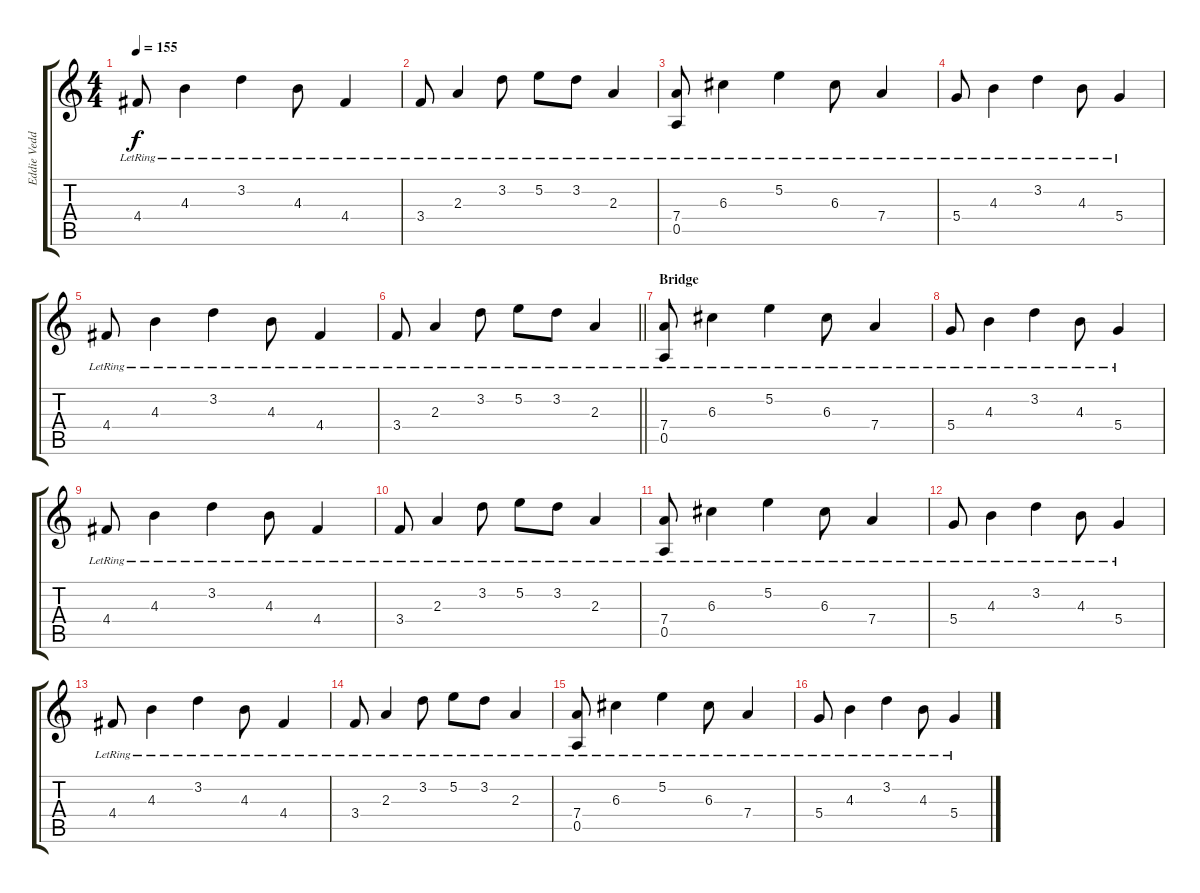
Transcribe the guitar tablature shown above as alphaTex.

\track ("Eddie Vedder" "Eddie Vedd") {instrument electricguitarclean}
\staff {score tabs}
\tuning (E4 B3 G3 D3 A2 E2) {hide}
\ts (4 4)
\tempo 155
\clef g2
\ks c
4.4{lr}.8{dy f} 4.3{lr}.4 3.2{lr}.4 4.3{lr}.8 4.4{lr}.4 |
3.4{lr}.8 2.3{lr}.4 3.2{lr}.8 5.2{lr}.8 3.2{lr}.8 2.3{lr}.4 |
(7.4{lr} 0.5{lr}).8 6.3{lr}.4 5.2{lr}.4 6.3{lr}.8 7.4{lr}.4 |
5.4{lr}.8 4.3{lr}.4 3.2{lr}.4 4.3{lr}.8 5.4{lr}.4 |
4.4{lr}.8 4.3{lr}.4 3.2{lr}.4 4.3{lr}.8 4.4{lr}.4 |
\barLineRight lightlight
3.4{lr}.8 2.3{lr}.4 3.2{lr}.8 5.2{lr}.8 3.2{lr}.8 2.3{lr}.4 |
\section ("" "Bridge")
(7.4{lr} 0.5{lr}).8 6.3{lr}.4 5.2{lr}.4 6.3{lr}.8 7.4{lr}.4 |
5.4{lr}.8 4.3{lr}.4 3.2{lr}.4 4.3{lr}.8 5.4{lr}.4 |
4.4{lr}.8 4.3{lr}.4 3.2{lr}.4 4.3{lr}.8 4.4{lr}.4 |
3.4{lr}.8 2.3{lr}.4 3.2{lr}.8 5.2{lr}.8 3.2{lr}.8 2.3{lr}.4 |
(7.4{lr} 0.5{lr}).8 6.3{lr}.4 5.2{lr}.4 6.3{lr}.8 7.4{lr}.4 |
5.4{lr}.8 4.3{lr}.4 3.2{lr}.4 4.3{lr}.8 5.4{lr}.4 |
4.4{lr}.8 4.3{lr}.4 3.2{lr}.4 4.3{lr}.8 4.4{lr}.4 |
3.4{lr}.8 2.3{lr}.4 3.2{lr}.8 5.2{lr}.8 3.2{lr}.8 2.3{lr}.4 |
(7.4{lr} 0.5{lr}).8 6.3{lr}.4 5.2{lr}.4 6.3{lr}.8 7.4{lr}.4 |
5.4{lr}.8 4.3{lr}.4 3.2{lr}.4 4.3{lr}.8 5.4{lr}.4
